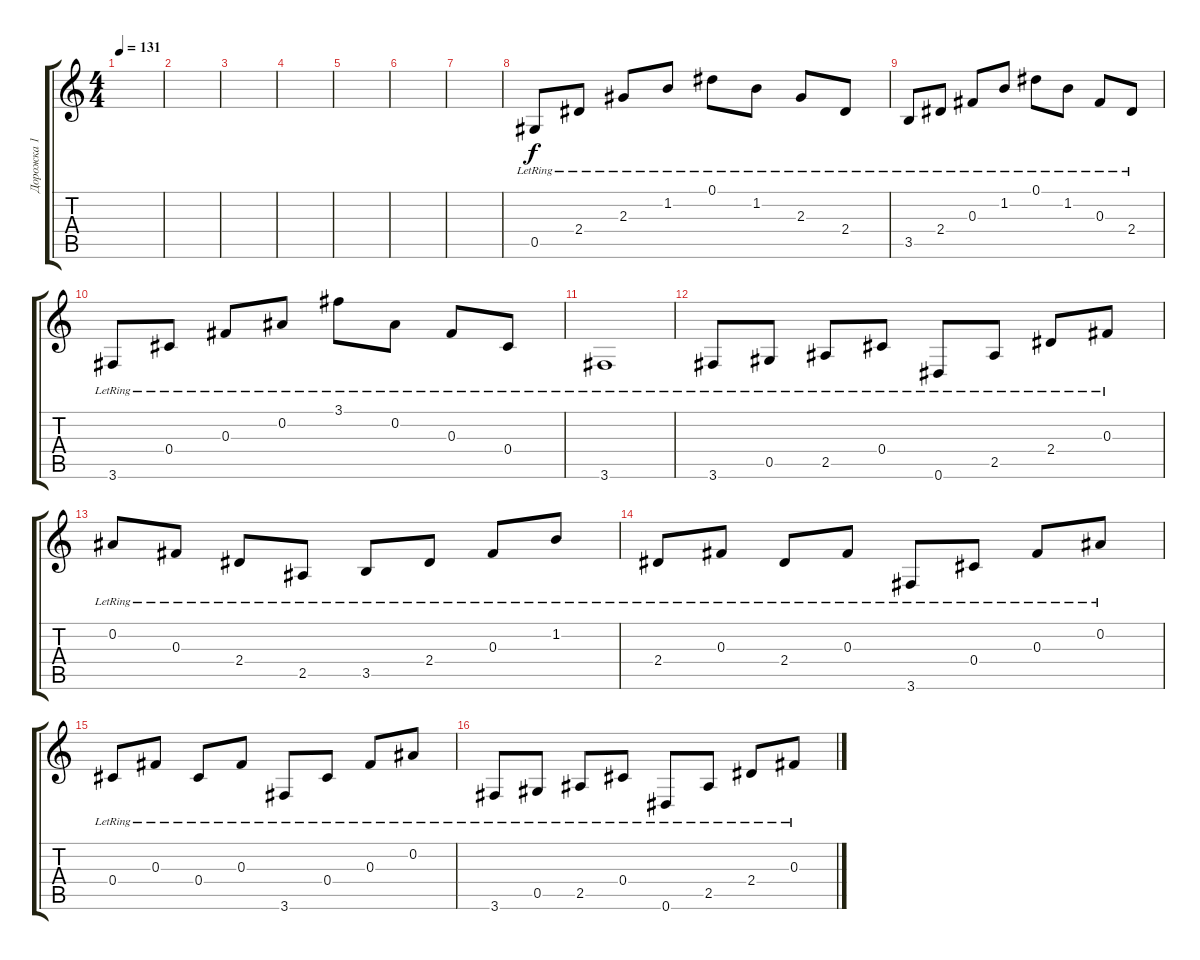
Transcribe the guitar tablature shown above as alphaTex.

\track ("Дорожка 1" "Дорожка 1") {instrument acousticguitarsteel}
\staff {score tabs}
\tuning (Eb4 Bb3 Gb3 Db3 Ab2 Eb2) {hide}
\ts (4 4)
\tempo 131
\clef g2
\ks c
|
|
|
|
|
|
|
0.5{lr}.8 2.4{lr}.8 2.3{lr}.8 1.2{lr}.8 0.1{lr}.8 1.2{lr}.8 2.3{lr}.8 2.4{lr}.8 |
3.5{lr}.8 2.4{lr}.8 0.3{lr}.8 1.2{lr}.8 0.1{lr}.8 1.2{lr}.8 0.3{lr}.8 2.4{lr}.8 |
3.6{lr}.8 0.4{lr}.8 0.3{lr}.8 0.2{lr}.8 3.1{lr}.8 0.2{lr}.8 0.3{lr}.8 0.4{lr}.8 |
3.6{lr}.1 |
3.6{lr}.8 0.5{lr}.8 2.5{lr}.8 0.4{lr}.8 0.6{lr}.8 2.5{lr}.8 2.4{lr}.8 0.3{lr}.8 |
0.2{lr}.8 0.3{lr}.8 2.4{lr}.8 2.5{lr}.8 3.5{lr}.8 2.4{lr}.8 0.3{lr}.8 1.2{lr}.8 |
2.4{lr}.8 0.3{lr}.8 2.4{lr}.8 0.3{lr}.8 3.6{lr}.8 0.4{lr}.8 0.3{lr}.8 0.2{lr}.8 |
0.4{lr}.8 0.3{lr}.8 0.4{lr}.8 0.3{lr}.8 3.6{lr}.8 0.4{lr}.8 0.3{lr}.8 0.2{lr}.8 |
3.6{lr}.8 0.5{lr}.8 2.5{lr}.8 0.4{lr}.8 0.6{lr}.8 2.5{lr}.8 2.4{lr}.8 0.3{lr}.8
